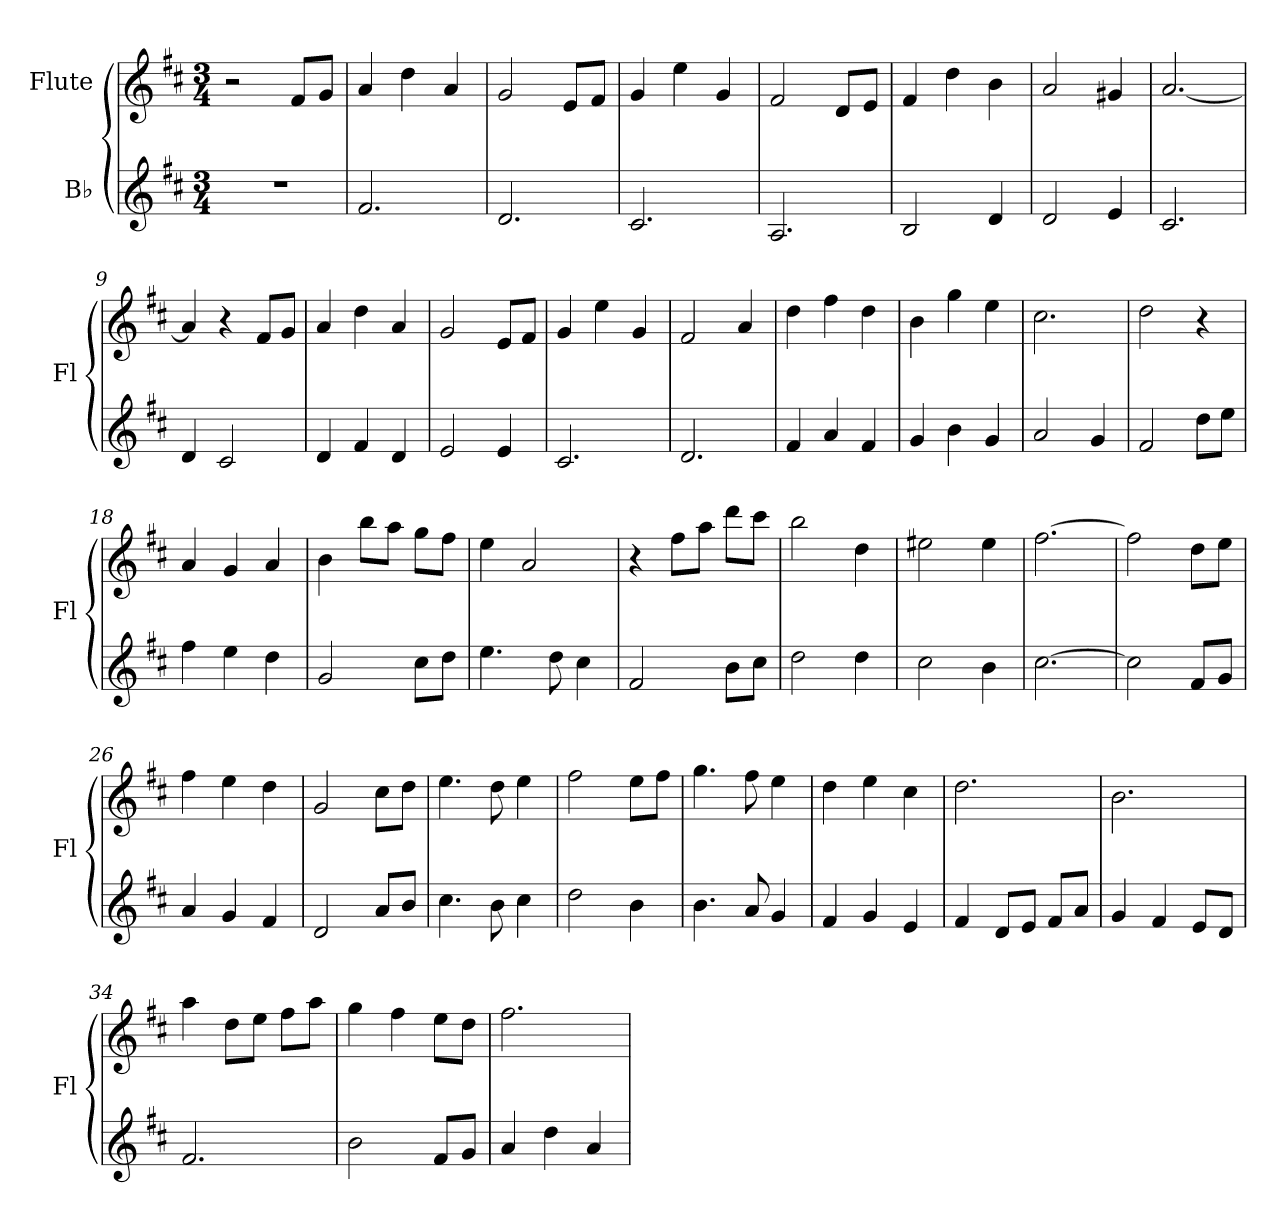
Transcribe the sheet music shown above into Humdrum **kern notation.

**kern	**kern
*part2	*part1
*staff2	*staff1
*I"B♭	*I"Flute
*	*I'Fl
*clefG2	*clefG2
*ITrd1c2	*ITrd1c2
*k[]	*k[]
*C:	*C:
*M3/4	*M3/4
=1	=1
2.r	2r
.	8e/L
.	8f/J
=2	=2
2.e/	4g/
.	4cc\
.	4g/
=3	=3
2.c/	2f/
.	8d/L
.	8e/J
=4	=4
2.B/	4f/
.	4dd\
.	4f/
=5	=5
2.G/	2e/
.	8c/L
.	8d/J
=6	=6
2A/	4e/
.	4cc\
4c/	4a\
=7	=7
2c/	2g/
4d/	4f#X/
=8	=8
2.B/	[2.g/
!!LO:LB:g=z
=9	=9
4c/	4g/]
2B/	4r
.	8e/L
.	8f/J
=10	=10
4c/	4g/
4e/	4cc\
4c/	4g/
=11	=11
2d/	2f/
4d/	8d/L
.	8e/J
=12	=12
2.B/	4f/
.	4dd\
.	4f/
=13	=13
2.c/	2e/
.	4g/
=14	=14
4e/	4cc\
4g/	4ee\
4e/	4cc\
=15	=15
4f/	4a\
4a\	4ff\
4f/	4dd\
=16	=16
2g/	2.b\
4f/	.
!!LO:LB:g=z
=17	=17
2e/	2cc\
8cc\L	4r
8dd\J	.
=18	=18
4ee\	4g/
4dd\	4f/
4cc\	4g/
=19	=19
2f/	4a\
.	8aa\L
.	8gg\J
8b\L	8ff\L
8cc\J	8ee\J
=20	=20
4.dd\	4dd\
.	2g/
8cc\	.
4b\	.
=21	=21
2e/	4r
.	8ee\L
.	8gg\J
8a\L	8ccc\L
8b\J	8bb\J
=22	=22
2cc\	2aa\
4cc\	4cc\
=23	=23
2b\	2dd#X\
4a\	4dd#\
=24	=24
[2.b\	[2.ee\
!!LO:LB:g=z
=25	=25
2b\]	2ee\]
8e/L	8cc\L
8f/J	8dd\J
=26	=26
4g/	4ee\
4f/	4dd\
4e/	4cc\
=27	=27
2c/	2f/
8g/L	8b\L
8a/J	8cc\J
=28	=28
4.b\	4.dd\
8a\	8cc\
4b\	4dd\
=29	=29
2cc\	2ee\
4a\	8dd\L
.	8ee\J
=30	=30
4.a\	4.ff\
8g/	8ee\
4f/	4dd\
=31	=31
4e/	4cc\
4f/	4dd\
4d/	4b\
=32	=32
4e/	2.cc\
8c/L	.
8d/J	.
8e/L	.
8g/J	.
!!LO:PB:g=z
=33	=33
4f/	2.a\
4e/	.
8d/L	.
8c/J	.
=34	=34
2.e/	4gg\
.	8cc\L
.	8dd\J
.	8ee\L
.	8gg\J
=35	=35
2a\	4ff\
.	4ee\
8e/L	8dd\L
8f/J	8cc\J
=36	=36
4g/	2.ee\
4cc\	.
4g/	.
=	=
*-	*-
